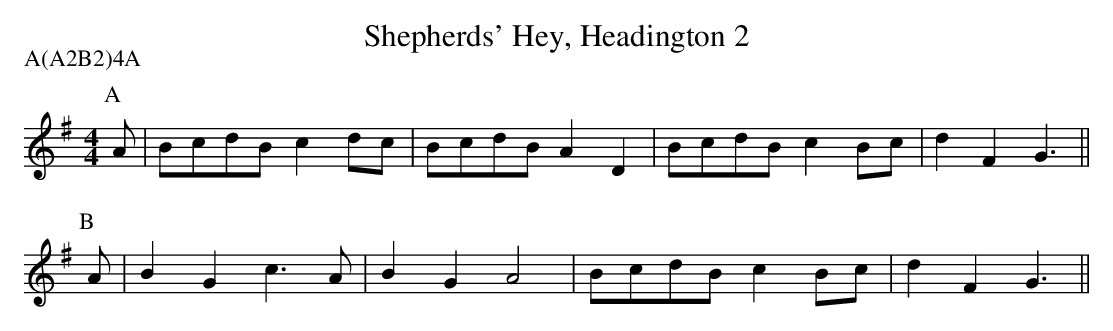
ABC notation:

X:1
T:Shepherds' Hey, Headington 2
M:4/4
L:1/8
P:A(A2B2)4A
K:G
P:A
A|BcdB c2dc|BcdB A2D2|BcdB c2Bc|d2F2 G3||
P:B
A|B2G2 c3A |B2G2 A4  |BcdB c2Bc|d2F2 G3||
